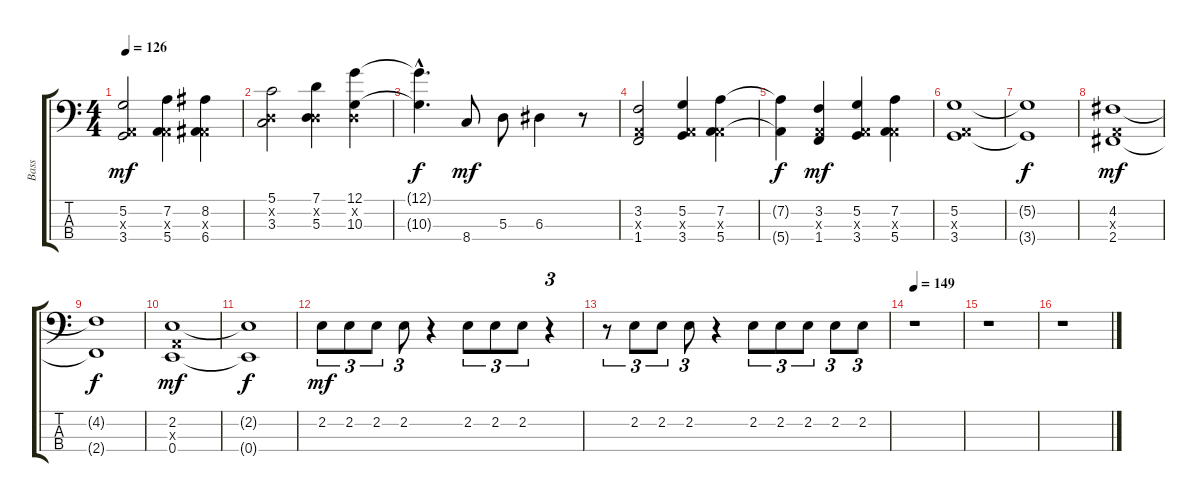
\track ("Bass" "Bass") {instrument electricbassfinger}
\staff {score tabs}
\tuning (G2 D2 A1 E1) {hide}
\ts (4 4)
\tempo 126
\clef f4
\ks c
(5.2 0.3{x} 3.4).2{dy mf} (7.2 0.3{x} 5.4).4 (8.2 1.3{x} 6.4).4 |
(5.1 0.2{x} 3.3).2 (7.1 0.2{x} 5.3).4 (12.1 0.2{x} 10.3).4 |
(12.1{hac t} 10.3{t}).4{d dy f} 8.4.8{dy mf} 5.3.8 6.3.4 r.8 |
(3.2 0.3{x} 1.4).2 (5.2 0.3{x} 3.4).4 (7.2 0.3{x} 5.4).4 |
(7.2{t} 5.4{t}).4{dy f} (3.2 0.3{x} 1.4).4{dy mf} (5.2 0.3{x} 3.4).4 (7.2 0.3{x} 5.4).4 |
(5.2 0.3{x} 3.4).1 |
(5.2{t} 3.4{t}).1{dy f} |
(4.2 0.3{x} 2.4).1{dy mf} |
(4.2{t} 2.4{t}).1{dy f} |
(2.2 0.3{x} 0.4).1{dy mf} |
(2.2{t} 0.4{t}).1{dy f} |
2.2.8{tu (3 2) dy mf} 2.2.8{tu (3 2)} 2.2.8{tu (3 2)} 2.2.8{tu (3 2)} r.4 2.2.8{tu (3 2)} 2.2.8{tu (3 2)} 2.2.8{tu (3 2)} r.4{tu (3 2)} |
r.8{tu (3 2)} 2.2.8{tu (3 2)} 2.2.8{tu (3 2)} 2.2.8{tu (3 2)} r.4 2.2.8{tu (3 2)} 2.2.8{tu (3 2)} 2.2.8{tu (3 2)} 2.2.8{tu (3 2)} 2.2.8{tu (3 2)} |
\tempo 149
r.1 |
r.1 |
r.1
